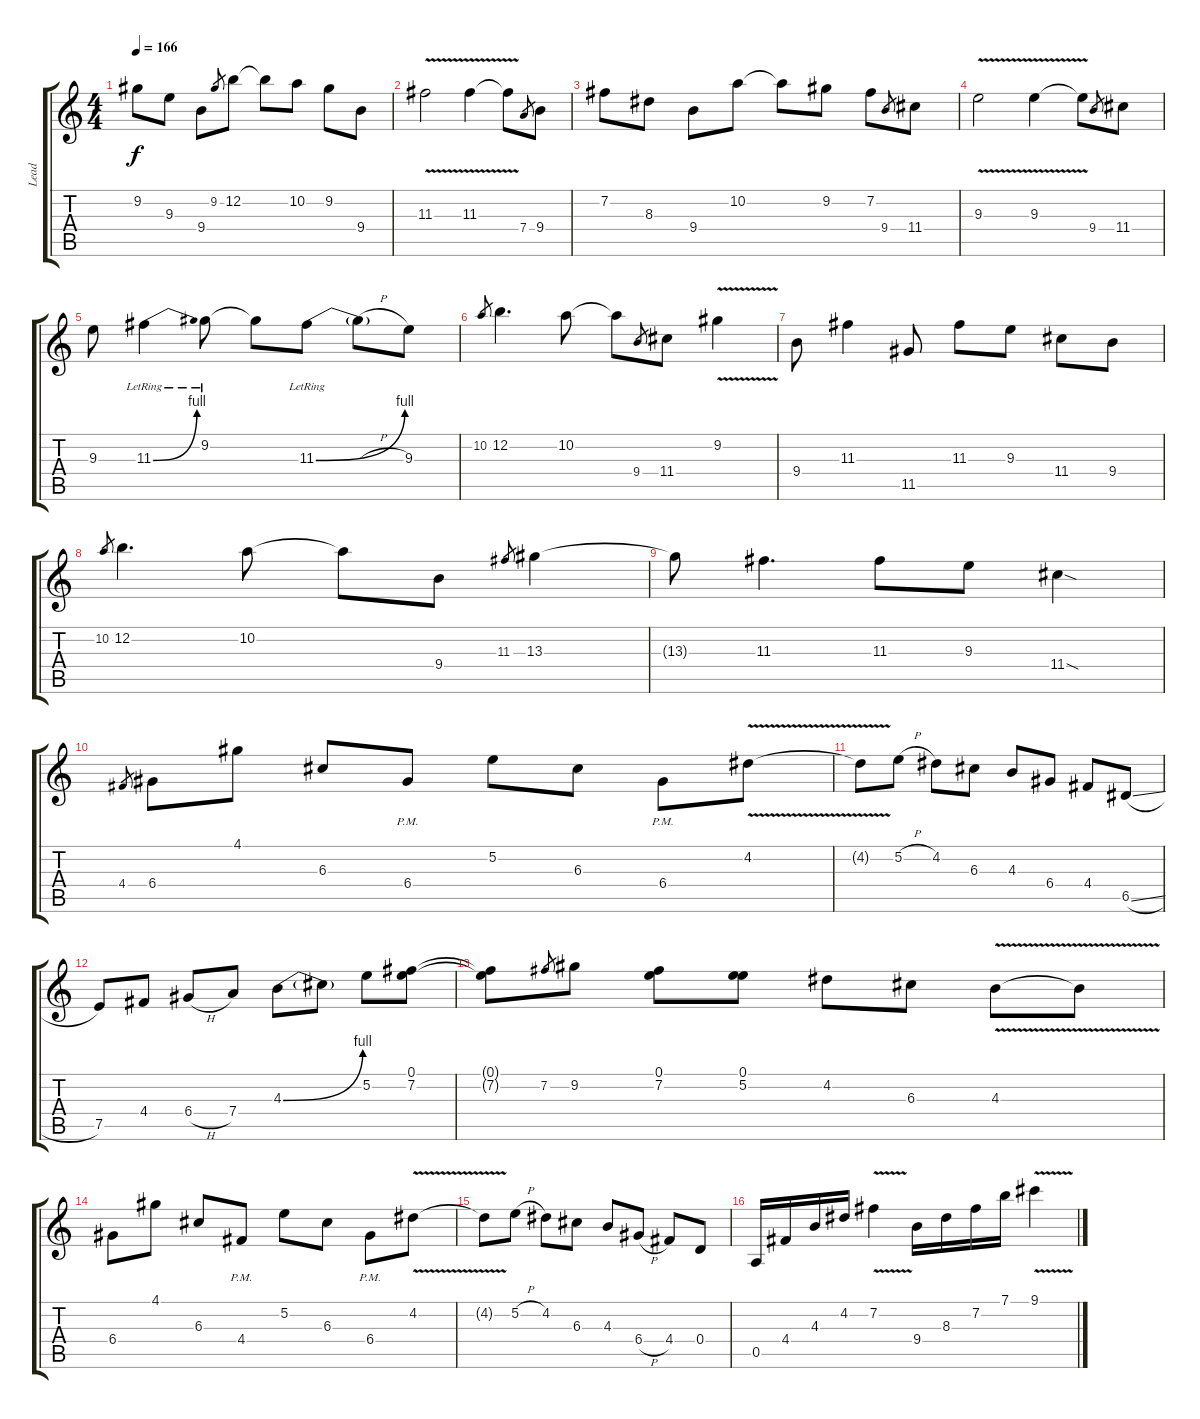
\track ("Lead" "Lead") {instrument distortionguitar}
\staff {score tabs}
\tuning (E4 B3 G3 D3 A2 E2) {hide}
\ts (4 4)
\tempo 166
\clef g2
\ks c
9.2.8{dy f} 9.3.8 9.4.8 9.2.8{gr} 12.2.8 12.2{t}.8 10.2.8 9.2.8 9.4.8 |
11.3{v}.2 11.3{v}.4 11.3{t}.8 7.4.8{gr} 9.4.8 |
7.2.8 8.3.8 9.4.8 10.2.8 10.2{t}.8 9.2.8 7.2.8 9.4.8{gr} 11.4.8 |
9.3{v}.2 9.3{v}.4 9.3{t}.8 9.4.8{gr} 11.4.8 |
9.3.8 11.3{be (bend 0 0 60 4) lr}.4 9.2{lr}.8 9.2{t}.8 11.3{be (bend 0 0 60 4) lr}.8 11.3{h t}.8 9.3.8 |
10.2.8{gr} 12.2.4{d} 10.2.8 10.2{t}.8 9.4.8{gr} 11.4.8 9.2{v}.4 |
9.4.8 11.3.4 11.5.8 11.3.8 9.3.8 11.4.8 9.4.8 |
10.2.8{gr} 12.2.4{d} 10.2.8 10.2{t}.8 9.4.8 11.3.8{gr} 13.3.4 |
13.3{t}.8 11.3.4{d} 11.3.8 9.3.8 11.4{sod}.4 |
4.4.8{gr} 6.4.8 4.1.8 6.3.8 6.4{pm}.8 5.2.8 6.3.8 6.4{pm}.8 4.2{v}.8 |
4.2{t}.8 5.2{h}.8 4.2.8 6.3.8 4.3.8 6.4.8 4.4.8 6.5{sl}.8 |
7.5.8 4.4.8 6.4{h}.8 7.4.8 4.3{be (bend 0 0 60 4)}.8 4.3{t}.8 5.2.8 (0.1 7.2).8 |
(0.1{t} 7.2{t}).8 7.2.8{gr} 9.2.8 (0.1 7.2).8 (0.1 5.2).8 4.2.8 6.3.8 4.3{v}.8 4.3{t}.8 |
6.4.8 4.1.8 6.3.8 4.4{pm}.8 5.2.8 6.3.8 6.4{pm}.8 4.2{v}.8 |
4.2{t}.8 5.2{h}.8 4.2.8 6.3.8 4.3.8 6.4{h}.8 4.4.8 0.4.8 |
0.5.16 4.4.16 4.3.16 4.2.16 7.2{v}.4 9.4.16 8.3.16 7.2.16 7.1.16 9.1{v}.4
